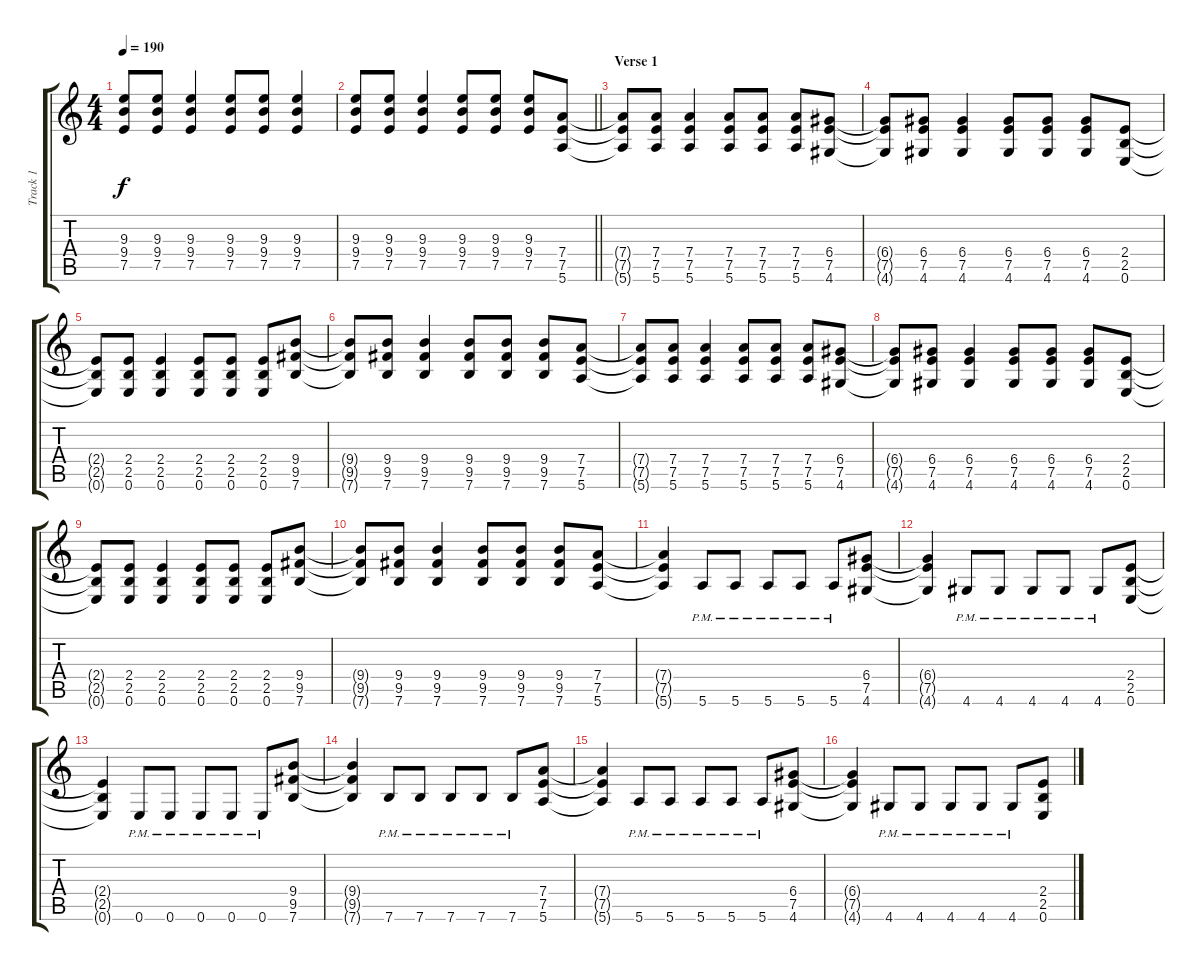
\track ("Track 1" "Track 1") {instrument distortionguitar}
\staff {score tabs}
\tuning (E4 B3 G3 D3 A2 E2) {hide}
\ts (4 4)
\tempo 190
\clef g2
\ks c
(9.3{t} 9.4{t} 7.5{t}).8{dy f} (9.3 9.4 7.5).8 (9.3 9.4 7.5).4 (9.3 9.4 7.5).8 (9.3 9.4 7.5).8 (9.3 9.4 7.5).4 |
\barLineRight lightlight
(9.3 9.4 7.5).8 (9.3 9.4 7.5).8 (9.3 9.4 7.5).4 (9.3 9.4 7.5).8 (9.3 9.4 7.5).8 (9.3 9.4 7.5).8 (7.4 7.5 5.6).8 |
\section ("" "Verse 1")
(7.4{t} 7.5{t} 5.6{t}).8 (7.4 7.5 5.6).8 (7.4 7.5 5.6).4 (7.4 7.5 5.6).8 (7.4 7.5 5.6).8 (7.4 7.5 5.6).8 (6.4 7.5 4.6).8 |
(6.4{t} 7.5{t} 4.6{t}).8 (6.4 7.5 4.6).8 (6.4 7.5 4.6).4 (6.4 7.5 4.6).8 (6.4 7.5 4.6).8 (6.4 7.5 4.6).8 (2.4 2.5 0.6).8 |
(2.4{t} 2.5{t} 0.6{t}).8 (2.4 2.5 0.6).8 (2.4 2.5 0.6).4 (2.4 2.5 0.6).8 (2.4 2.5 0.6).8 (2.4 2.5 0.6).8 (9.4 9.5 7.6).8 |
(9.4{t} 9.5{t} 7.6{t}).8 (9.4 9.5 7.6).8 (9.4 9.5 7.6).4 (9.4 9.5 7.6).8 (9.4 9.5 7.6).8 (9.4 9.5 7.6).8 (7.4 7.5 5.6).8 |
(7.4{t} 7.5{t} 5.6{t}).8 (7.4 7.5 5.6).8 (7.4 7.5 5.6).4 (7.4 7.5 5.6).8 (7.4 7.5 5.6).8 (7.4 7.5 5.6).8 (6.4 7.5 4.6).8 |
(6.4{t} 7.5{t} 4.6{t}).8 (6.4 7.5 4.6).8 (6.4 7.5 4.6).4 (6.4 7.5 4.6).8 (6.4 7.5 4.6).8 (6.4 7.5 4.6).8 (2.4 2.5 0.6).8 |
(2.4{t} 2.5{t} 0.6{t}).8 (2.4 2.5 0.6).8 (2.4 2.5 0.6).4 (2.4 2.5 0.6).8 (2.4 2.5 0.6).8 (2.4 2.5 0.6).8 (9.4 9.5 7.6).8 |
(9.4{t} 9.5{t} 7.6{t}).8 (9.4 9.5 7.6).8 (9.4 9.5 7.6).4 (9.4 9.5 7.6).8 (9.4 9.5 7.6).8 (9.4 9.5 7.6).8 (7.4 7.5 5.6).8 |
(7.4{t} 7.5{t} 5.6{t}).4 5.6{pm}.8 5.6{pm}.8 5.6{pm}.8 5.6{pm}.8 5.6{pm}.8 (6.4 7.5 4.6).8 |
(6.4{t} 7.5{t} 4.6{t}).4 4.6{pm}.8 4.6{pm}.8 4.6{pm}.8 4.6{pm}.8 4.6{pm}.8 (2.4 2.5 0.6).8 |
(2.4{t} 2.5{t} 0.6{t}).4 0.6{pm}.8 0.6{pm}.8 0.6{pm}.8 0.6{pm}.8 0.6{pm}.8 (9.4 9.5 7.6).8 |
(9.4{t} 9.5{t} 7.6{t}).4 7.6{pm}.8 7.6{pm}.8 7.6{pm}.8 7.6{pm}.8 7.6{pm}.8 (7.4 7.5 5.6).8 |
(7.4{t} 7.5{t} 5.6{t}).4 5.6{pm}.8 5.6{pm}.8 5.6{pm}.8 5.6{pm}.8 5.6{pm}.8 (6.4 7.5 4.6).8 |
(6.4{t} 7.5{t} 4.6{t}).4 4.6{pm}.8 4.6{pm}.8 4.6{pm}.8 4.6{pm}.8 4.6{pm}.8 (2.4 2.5 0.6).8
